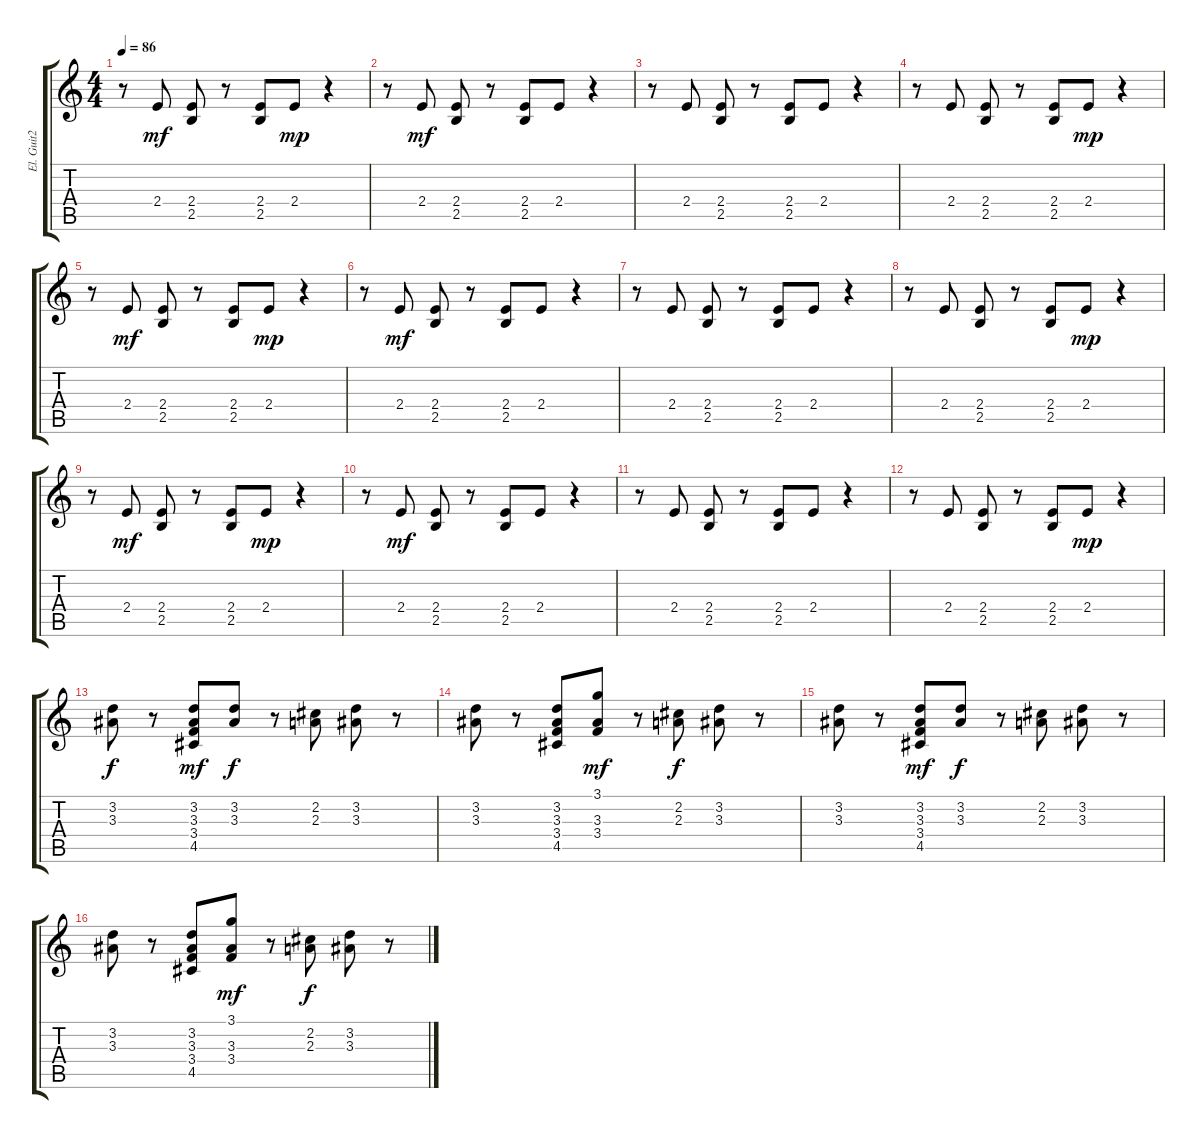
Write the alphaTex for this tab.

\track ("El. Guit2" "El. Guit2") {instrument electricguitarclean}
\staff {score tabs}
\tuning (E4 B3 G3 D3 A2 E2) {hide}
\ts (4 4)
\tempo 86
\clef g2
\ks c
r.8{dy mp} 2.4.8{dy mf} (2.4 2.5).8 r.8 (2.4 2.5).8 2.4.8{dy mp} r.4 |
r.8 2.4.8{dy mf} (2.4 2.5).8 r.8 (2.4 2.5).8 2.4.8 r.4 |
r.8 2.4.8 (2.4 2.5).8 r.8 (2.4 2.5).8 2.4.8 r.4 |
r.8 2.4.8 (2.4 2.5).8 r.8 (2.4 2.5).8 2.4.8{dy mp} r.4 |
r.8 2.4.8{dy mf} (2.4 2.5).8 r.8 (2.4 2.5).8 2.4.8{dy mp} r.4 |
r.8 2.4.8{dy mf} (2.4 2.5).8 r.8 (2.4 2.5).8 2.4.8 r.4 |
r.8 2.4.8 (2.4 2.5).8 r.8 (2.4 2.5).8 2.4.8 r.4 |
r.8 2.4.8 (2.4 2.5).8 r.8 (2.4 2.5).8 2.4.8{dy mp} r.4 |
r.8 2.4.8{dy mf} (2.4 2.5).8 r.8 (2.4 2.5).8 2.4.8{dy mp} r.4 |
r.8 2.4.8{dy mf} (2.4 2.5).8 r.8 (2.4 2.5).8 2.4.8 r.4 |
r.8 2.4.8 (2.4 2.5).8 r.8 (2.4 2.5).8 2.4.8 r.4 |
r.8 2.4.8 (2.4 2.5).8 r.8 (2.4 2.5).8 2.4.8{dy mp} r.4 |
(3.2 3.3).8{dy f} r.8 (3.2 3.3 3.4 4.5).8{dy mf} (3.2 3.3).8{dy f} r.8 (2.2 2.3).8 (3.2 3.3).8 r.8 |
(3.2 3.3).8 r.8 (3.2 3.3 3.4 4.5).8 (3.1 3.3 3.4).8{dy mf} r.8 (2.2 2.3).8{dy f} (3.2 3.3).8 r.8 |
(3.2 3.3).8 r.8 (3.2 3.3 3.4 4.5).8{dy mf} (3.2 3.3).8{dy f} r.8 (2.2 2.3).8 (3.2 3.3).8 r.8 |
(3.2 3.3).8 r.8 (3.2 3.3 3.4 4.5).8 (3.1 3.3 3.4).8{dy mf} r.8 (2.2 2.3).8{dy f} (3.2 3.3).8 r.8
